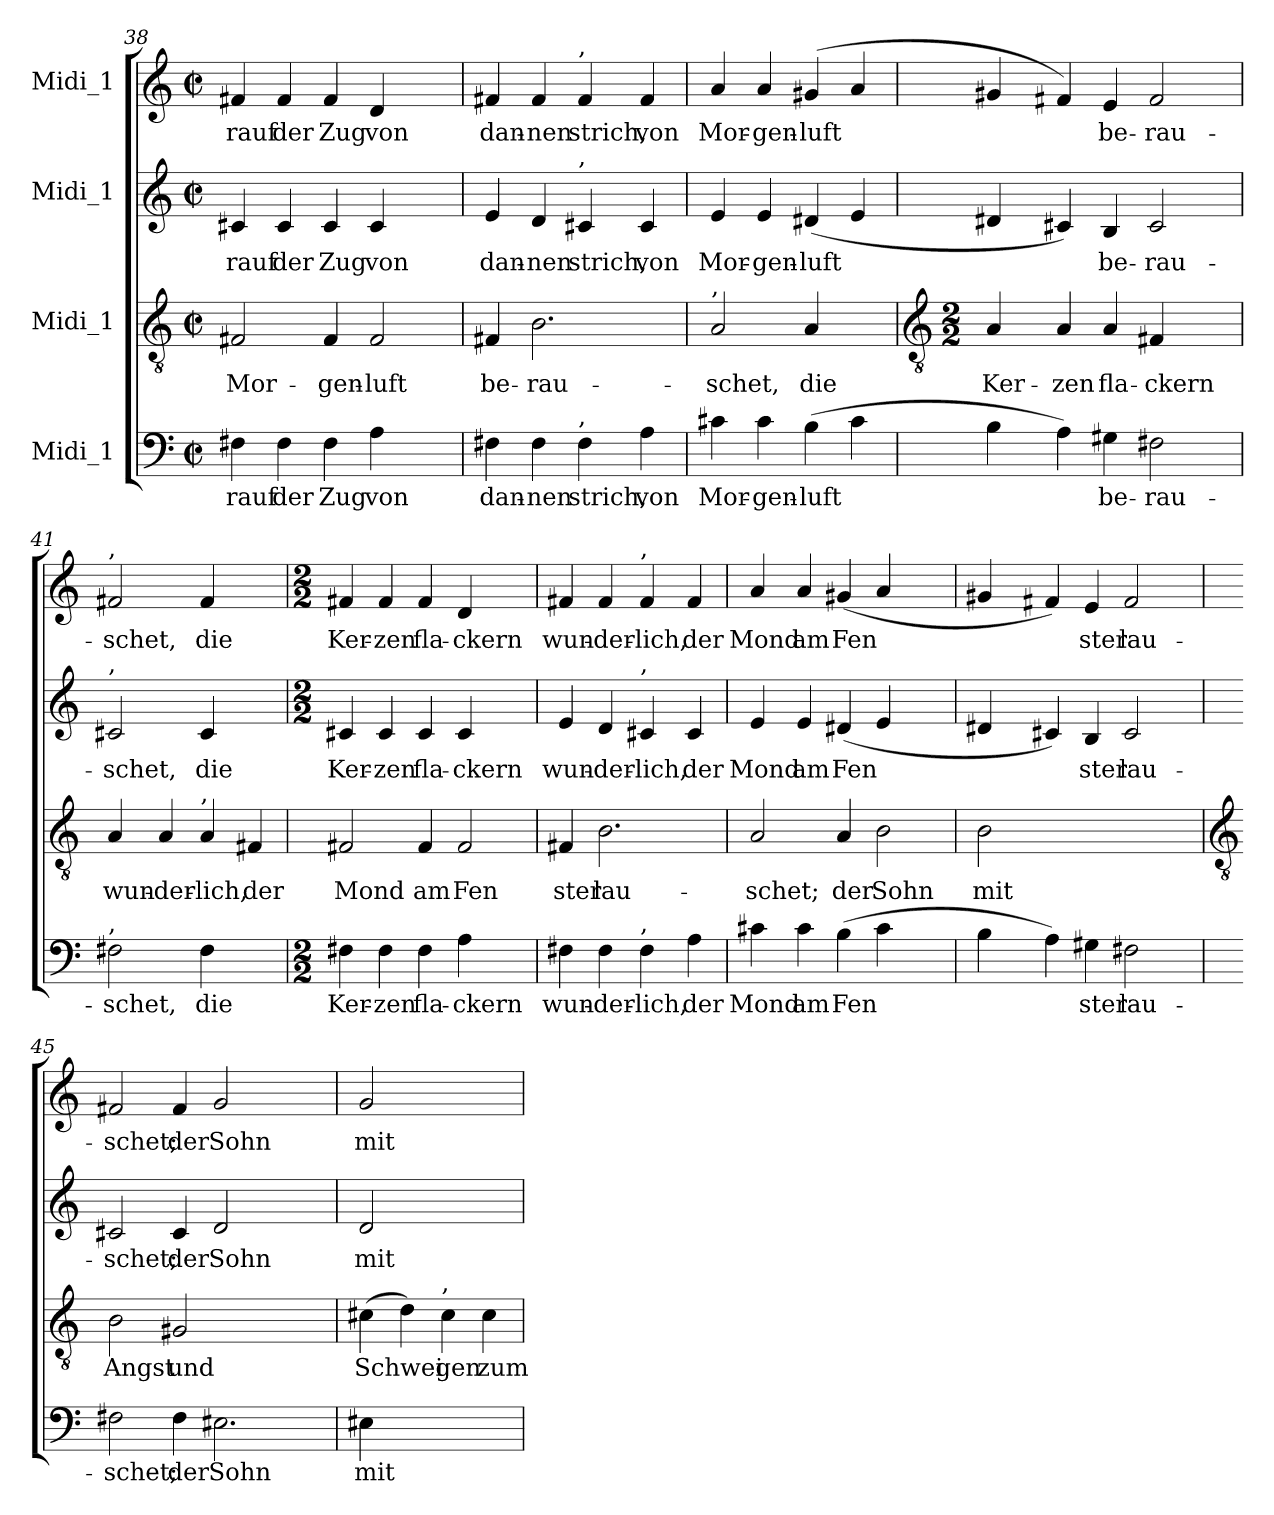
**kern	**text	**kern	**text	**kern	**text	**kern	**text
*part4	*part4	*part3	*part3	*part2	*part2	*part1	*part1
*staff4	*staff4	*staff3	*staff3	*staff2	*staff2	*staff1	*staff1
*I"Midi_1	*	*I"Midi_1	*	*I"Midi_1	*	*I"Midi_1	*
*clefF4	*	*clefGv2	*	*clefG2	*	*clefG2	*
*k[]	*	*k[]	*	*k[]	*	*k[]	*
*C:	*	*C:	*	*C:	*	*C:	*
*M2/2	*	*M2/2	*	*M2/2	*	*M2/2	*
*met(c|)	*	*met(c|)	*	*met(c|)	*	*met(c|)	*
=38	=38	=38	=38	=38	=38	=38	=38
!	!LO:LY:b	!	!LO:LY:b	!	!LO:LY:b	!	!LO:LY:b
*	*	*	*	*	*	*^	*
4F#X	-rauf	2F#X	Mor-	4c#X	-rauf	4f#X	1ryy	-rauf
!	!LO:LY:b	!	!	!	!LO:LY:b	!	!	!LO:LY:b
4F#	der	.	.	4c#	der	4f#	.	der
!	!LO:LY:b	!	!LO:LY:b	!	!LO:LY:b	!	!	!LO:LY:b
4F#	Zug	4F#	-gen-	4c#	Zug	4f#	.	Zug
!	!LO:LY:b	!	!LO:LY:b	!	!LO:LY:b	!	!	!LO:LY:b
4A	von	2F#	-luft	4c#	von	4d	.	von
4ryy	.	.	.	4ryy	.	4ryy	4ryy	.
=39	=39	=39	=39	=39	=39	=39	=39	=39
!	!LO:LY:b	!	!LO:LY:b	!	!LO:LY:b	!	!	!LO:LY:b
4F#X	dan-	4F#X	be-	4e	dan-	4f#X	1ryy	dan-
!	!LO:LY:b	!	!LO:LY:b	!	!LO:LY:b	!	!	!LO:LY:b
4F#	-nen	2.B	-rau-	4d	-nen	4f#	.	-nen
!	!	!	!	!	!	!LO:TX:a:t=,	!	!
!	!	!	!	!LO:TX:a:t=,	!	!	!	!
!LO:TX:a:t=,	!	!	!	!	!	!	!	!
!	!LO:LY:b	!	!	!	!LO:LY:b	!	!	!LO:LY:b
4F#	strich,	.	.	4c#X	strich,	4f#	.	strich,
!	!LO:LY:b	!	!	!	!LO:LY:b	!	!	!LO:LY:b
4A	von	.	.	4c#	von	4f#	.	von
=40	=40	=40	=40	=40	=40	=40	=40	=40
!	!	!LO:TX:a:t=,	!	!	!	!	!	!
!	!LO:LY:b	!	!LO:LY:b	!	!LO:LY:b	!	!	!LO:LY:b
4c#X	Mor-	2A	-schet,	4e	Mor-	4a	1ryy	Mor-
!	!LO:LY:b	!	!	!	!LO:LY:b	!	!	!LO:LY:b
4c#	-gen-	.	.	4e	-gen-	4a	.	-gen-
!	!LO:LY:b	!	!LO:LY:b	!	!LO:LY:b	!	!	!LO:LY:b
(>4B	-luft	4A	die	(<4d#X	-luft	(<4g#X	.	-luft
4c#	.	4ryy	.	4e	.	4a	.	.
!!LO:LB:g=z	!!
=41	=41	=41	=41	=41	=41	=41	=41	=41
*	*	*clefGv2	*	*	*	*	*	*
*	*	*M2/2	*	*	*	*	*	*
!	!	!	!LO:LY:b	!	!	!	!	!
4B	.	4A	Ker-	4d#X	.	4g#X	4g\yy	.
!	!	!	!LO:LY:b	!	!	!	!	!
4A)	.	4A	-zen	4c#X)	.	4f#X)	4g\yy	.
!	!LO:LY:b	!	!LO:LY:b	!	!LO:LY:b	!	!	!LO:LY:b
4G#X	be-	4A	fla-	4B	be-	4e	4g\yy	be-
!	!LO:LY:b	!	!LO:LY:b	!	!LO:LY:b	!	!	!LO:LY:b
2F#X	-rau-	4F#X	-ckern	2c#	-rau-	2f#	4g\yy	-rau-
.	.	4ryy	.	.	.	.	4ryy	.
=41	=41	=41	=41	=41	=41	=41	=41	=41
!	!	!	!	!	!	!LO:TX:a:t=,	!	!
!	!	!	!	!LO:TX:a:t=,	!	!	!	!
!LO:TX:a:t=,	!	!	!	!	!	!	!	!
!	!LO:LY:b	!	!LO:LY:b	!	!LO:LY:b	!	!	!LO:LY:b
2F#X	-schet,	4A	wun-	2c#X	-schet,	2f#X	1ryy	-schet,
!	!	!	!LO:LY:b	!	!	!	!	!
.	.	4A	-der-	.	.	.	.	.
!	!	!LO:TX:a:t=,	!	!	!	!	!	!
!	!LO:LY:b	!	!LO:LY:b	!	!LO:LY:b	!	!	!LO:LY:b
4F#	die	4A	-lich,	4c#	die	4f#	.	die
!	!	!	!LO:LY:b	!	!	!	!	!
4ryy	.	4F#X	der	4ryy	.	4ryy	.	.
!!LO:LB:g=z	!!
=42	=42	=42	=42	=42	=42	=42	=42	=42
*M2/2	*	*	*	*M2/2	*	*M2/2	*	*
!	!LO:LY:b	!	!LO:LY:b	!	!LO:LY:b	!	!	!LO:LY:b
4F#X	Ker-	2F#X	Mond	4c#X	Ker-	4f#X	1ryy	Ker-
!	!LO:LY:b	!	!	!	!LO:LY:b	!	!	!LO:LY:b
4F#	-zen	.	.	4c#	-zen	4f#	.	-zen
!	!LO:LY:b	!	!LO:LY:b	!	!LO:LY:b	!	!	!LO:LY:b
4F#	fla-	4F#	am	4c#	fla-	4f#	.	fla-
!	!LO:LY:b	!	!LO:LY:b	!	!LO:LY:b	!	!	!LO:LY:b
4A	-ckern	2F#	Fen	4c#	-ckern	4d	.	-ckern
4ryy	.	.	.	4ryy	.	4ryy	4ryy	.
=43	=43	=43	=43	=43	=43	=43	=43	=43
!	!LO:LY:b	!	!LO:LY:b	!	!LO:LY:b	!	!	!LO:LY:b
4F#X	wun-	4F#X	ster	4e	wun-	4f#X	1ryy	wun-
!	!LO:LY:b	!	!LO:LY:b	!	!LO:LY:b	!	!	!LO:LY:b
4F#	-der-	2.B	lau-	4d	-der-	4f#	.	-der-
!	!	!	!	!	!	!LO:TX:a:t=,	!	!
!	!	!	!	!LO:TX:a:t=,	!	!	!	!
!LO:TX:a:t=,	!	!	!	!	!	!	!	!
!	!LO:LY:b	!	!	!	!LO:LY:b	!	!	!LO:LY:b
4F#	-lich,	.	.	4c#X	-lich,	4f#	.	-lich,
!	!LO:LY:b	!	!	!	!LO:LY:b	!	!	!LO:LY:b
4A	der	.	.	4c#	der	4f#	.	der
=44	=44	=44	=44	=44	=44	=44	=44	=44
!	!LO:LY:b	!	!LO:LY:b	!	!LO:LY:b	!	!	!LO:LY:b
4c#X	Mond	2A	-schet;	4e	Mond	4a	1ryy	Mond
!	!LO:LY:b	!	!	!	!LO:LY:b	!	!	!LO:LY:b
4c#	am	.	.	4e	am	4a	.	am
!	!LO:LY:b	!	!LO:LY:b	!	!LO:LY:b	!	!	!LO:LY:b
(>4B	Fen	4A	der	(<4d#X	Fen	(<4g#X	.	Fen
!	!	!	!LO:LY:b	!	!	!	!	!
4c#	.	2B	Sohn	4e	.	4a	.	.
4ryy	.	.	.	4ryy	.	4ryy	4ryy	.
=45	=45	=45	=45	=45	=45	=45	=45	=45
!	!	!	!LO:LY:b	!	!	!	!	!
4B	.	2B	mit	4d#X	.	4g#X	4g\yy	.
4A)	.	.	.	4c#X)	.	4f#X)	4g\yy	.
!	!LO:LY:b	!	!	!	!LO:LY:b	!	!	!LO:LY:b
4G#X	ster	2.ryy	.	4B	ster	4e	4g\yy	ster
!	!LO:LY:b	!	!	!	!LO:LY:b	!	!	!LO:LY:b
2F#X	lau-	.	.	2c#	lau-	2f#	4g\yy	lau-
.	.	.	.	.	.	.	4ryy	.
!!LO:LB:g=z	!!
=45	=45	=45	=45	=45	=45	=45	=45	=45
*	*	*clefGv2	*	*	*	*	*	*
!	!LO:LY:b	!	!LO:LY:b	!	!LO:LY:b	!	!	!LO:LY:b
2F#X	-schet;	2B	Angst	2c#X	-schet;	2f#X	1ryy	-schet;
!	!LO:LY:b	!	!LO:LY:b	!	!LO:LY:b	!	!	!LO:LY:b
4F#	der	2G#X	und	4c#	der	4f#	.	der
!	!LO:LY:b	!	!	!	!LO:LY:b	!	!	!LO:LY:b
2.E#X	Sohn	.	.	2d	Sohn	2g	.	Sohn
.	.	2ryy	.	.	.	.	4ryy	.
.	.	.	.	4ryy	.	4ryy	4ryy	.
=46	=46	=46	=46	=46	=46	=46	=46	=46
!	!LO:LY:b	!	!LO:LY:b	!	!LO:LY:b	!	!	!LO:LY:b
4E#X	mit	(>4c#X	Schwei	2d	mit	2g	1ryy	mit
2.ryy	.	4d)	.	.	.	.	.	.
!	!	!LO:TX:a:t=,	!	!	!	!	!	!
!	!	!	!LO:LY:b	!	!	!	!	!
.	.	4c#	gen	2ryy	.	2ryy	.	.
!	!	!	!LO:LY:b	!	!	!	!	!
.	.	4c#	zum	.	.	.	.	.
*	*	*	*	*	*	*v	*v	*
=	=	=	=	=	=	=	=
*-	*-	*-	*-	*-	*-	*-	*-
